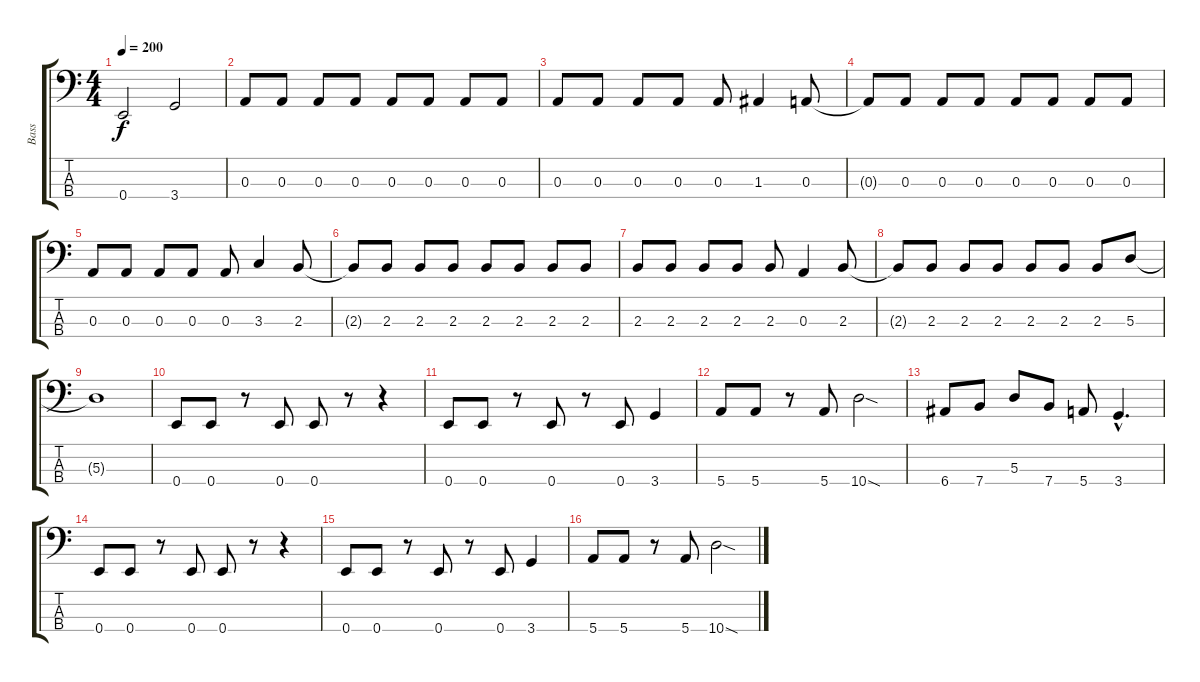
\track ("Bass" "Bass") {instrument slapbass1}
\staff {score tabs}
\tuning (G2 D2 A1 E1) {hide}
\ts (4 4)
\tempo 200
\clef f4
\ks c
0.4.2{dy f} 3.4.2 |
0.3.8 0.3.8 0.3.8 0.3.8 0.3.8 0.3.8 0.3.8 0.3.8 |
0.3.8 0.3.8 0.3.8 0.3.8 0.3.8 1.3.4 0.3.8 |
0.3{t}.8 0.3.8 0.3.8 0.3.8 0.3.8 0.3.8 0.3.8 0.3.8 |
0.3.8 0.3.8 0.3.8 0.3.8 0.3.8 3.3.4 2.3.8 |
2.3{t}.8 2.3.8 2.3.8 2.3.8 2.3.8 2.3.8 2.3.8 2.3.8 |
2.3.8 2.3.8 2.3.8 2.3.8 2.3.8 0.3.4 2.3.8 |
2.3{t}.8 2.3.8 2.3.8 2.3.8 2.3.8 2.3.8 2.3.8 5.3.8 |
5.3{t}.1 |
0.4.8 0.4.8 r.8 0.4.8 0.4.8 r.8 r.4 |
0.4.8 0.4.8 r.8 0.4.8 r.8 0.4.8 3.4.4 |
5.4.8 5.4.8 r.8 5.4.8 10.4{sod}.2 |
6.4.8 7.4.8 5.3.8 7.4.8 5.4.8 3.4{hac}.4{d} |
0.4.8 0.4.8 r.8 0.4.8 0.4.8 r.8 r.4 |
0.4.8 0.4.8 r.8 0.4.8 r.8 0.4.8 3.4.4 |
5.4.8 5.4.8 r.8 5.4.8 10.4{sod}.2
